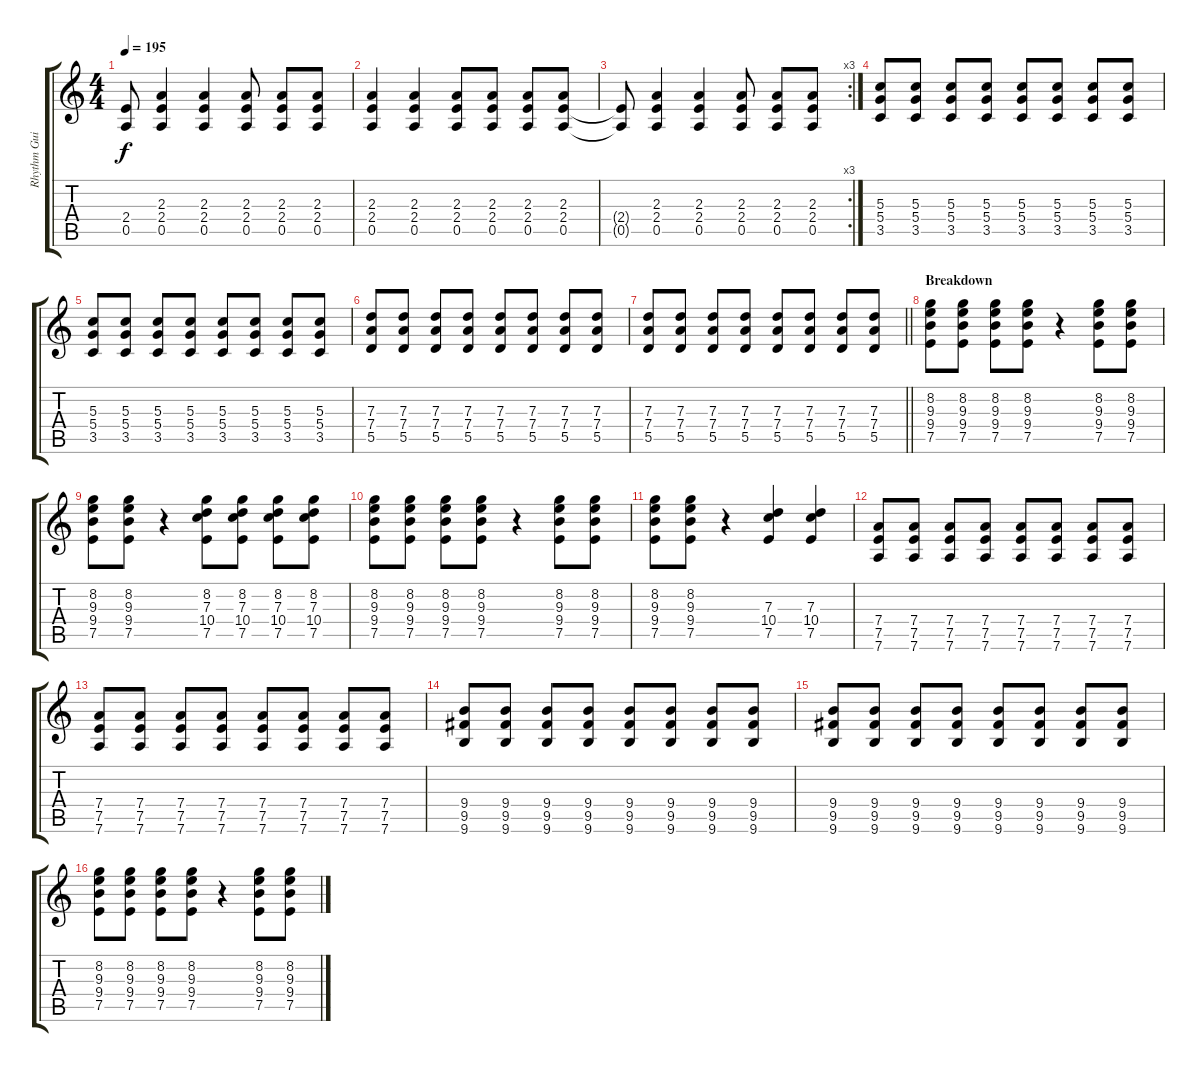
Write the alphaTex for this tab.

\track ("Rhythm Guitar" "Rhythm Gui") {instrument overdrivenguitar}
\staff {score tabs}
\tuning (E4 B3 G3 D3 A2 D2) {hide}
\ts (4 4)
\tempo 195
\clef g2
\ks c
(2.4{t} 0.5{t}).8{dy f} (2.3 2.4 0.5).4 (2.3 2.4 0.5).4 (2.3 2.4 0.5).8 (2.3 2.4 0.5).8 (2.3 2.4 0.5).8 |
(2.3 2.4 0.5).4 (2.3 2.4 0.5).4 (2.3 2.4 0.5).8 (2.3 2.4 0.5).8 (2.3 2.4 0.5).8 (2.3 2.4 0.5).8 |
\rc 3
(2.4{t} 0.5{t}).8 (2.3 2.4 0.5).4 (2.3 2.4 0.5).4 (2.3 2.4 0.5).8 (2.3 2.4 0.5).8 (2.3 2.4 0.5).8 |
(5.3 5.4 3.5).8 (5.3 5.4 3.5).8 (5.3 5.4 3.5).8 (5.3 5.4 3.5).8 (5.3 5.4 3.5).8 (5.3 5.4 3.5).8 (5.3 5.4 3.5).8 (5.3 5.4 3.5).8 |
(5.3 5.4 3.5).8 (5.3 5.4 3.5).8 (5.3 5.4 3.5).8 (5.3 5.4 3.5).8 (5.3 5.4 3.5).8 (5.3 5.4 3.5).8 (5.3 5.4 3.5).8 (5.3 5.4 3.5).8 |
(7.3 7.4 5.5).8 (7.3 7.4 5.5).8 (7.3 7.4 5.5).8 (7.3 7.4 5.5).8 (7.3 7.4 5.5).8 (7.3 7.4 5.5).8 (7.3 7.4 5.5).8 (7.3 7.4 5.5).8 |
\barLineRight lightlight
(7.3 7.4 5.5).8 (7.3 7.4 5.5).8 (7.3 7.4 5.5).8 (7.3 7.4 5.5).8 (7.3 7.4 5.5).8 (7.3 7.4 5.5).8 (7.3 7.4 5.5).8 (7.3 7.4 5.5).8 |
\section ("" "Breakdown")
(8.2 9.3 9.4 7.5).8{instrument overdrivenguitar} (8.2 9.3 9.4 7.5).8 (8.2 9.3 9.4 7.5).8 (8.2 9.3 9.4 7.5).8 r.4 (8.2 9.3 9.4 7.5).8 (8.2 9.3 9.4 7.5).8 |
(8.2 9.3 9.4 7.5).8 (8.2 9.3 9.4 7.5).8 r.4 (8.2 7.3 10.4 7.5).8 (8.2 7.3 10.4 7.5).8 (8.2 7.3 10.4 7.5).8 (8.2 7.3 10.4 7.5).8 |
(8.2 9.3 9.4 7.5).8 (8.2 9.3 9.4 7.5).8 (8.2 9.3 9.4 7.5).8 (8.2 9.3 9.4 7.5).8 r.4 (8.2 9.3 9.4 7.5).8 (8.2 9.3 9.4 7.5).8 |
(8.2 9.3 9.4 7.5).8 (8.2 9.3 9.4 7.5).8 r.4 (7.3 10.4 7.5).4 (7.3 10.4 7.5).4 |
(7.4 7.5 7.6).8 (7.4 7.5 7.6).8 (7.4 7.5 7.6).8 (7.4 7.5 7.6).8 (7.4 7.5 7.6).8 (7.4 7.5 7.6).8 (7.4 7.5 7.6).8 (7.4 7.5 7.6).8 |
(7.4 7.5 7.6).8 (7.4 7.5 7.6).8 (7.4 7.5 7.6).8 (7.4 7.5 7.6).8 (7.4 7.5 7.6).8 (7.4 7.5 7.6).8 (7.4 7.5 7.6).8 (7.4 7.5 7.6).8 |
(9.4 9.5 9.6).8 (9.4 9.5 9.6).8 (9.4 9.5 9.6).8 (9.4 9.5 9.6).8 (9.4 9.5 9.6).8 (9.4 9.5 9.6).8 (9.4 9.5 9.6).8 (9.4 9.5 9.6).8 |
(9.4 9.5 9.6).8 (9.4 9.5 9.6).8 (9.4 9.5 9.6).8 (9.4 9.5 9.6).8 (9.4 9.5 9.6).8 (9.4 9.5 9.6).8 (9.4 9.5 9.6).8 (9.4 9.5 9.6).8 |
(8.2 9.3 9.4 7.5).8{instrument overdrivenguitar} (8.2 9.3 9.4 7.5).8 (8.2 9.3 9.4 7.5).8 (8.2 9.3 9.4 7.5).8 r.4 (8.2 9.3 9.4 7.5).8 (8.2 9.3 9.4 7.5).8
